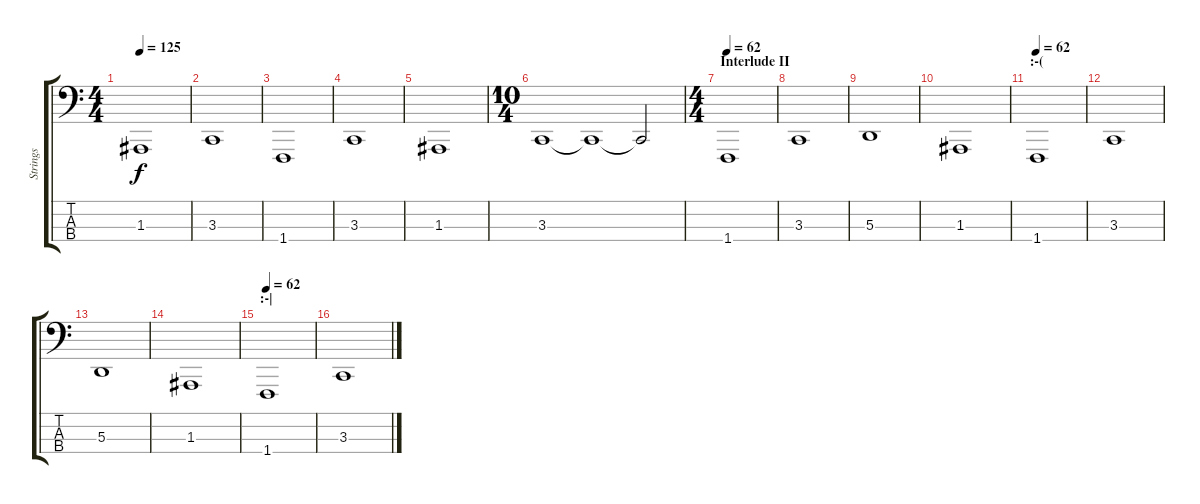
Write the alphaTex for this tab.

\track ("Strings" "Strings") {instrument stringensemble1}
\staff {score tabs}
\tuning (G2 D2 A1 E1) {hide}
\ts (4 4)
\tempo 125
\clef f4
\ks c
1.3.1{dy f} |
3.3.1 |
1.4.1 |
3.3.1 |
1.3.1 |
\ts (10 4)
3.3.1 3.3{t}.1 3.3{t}.2 |
\ts (4 4)
\section ("" "Interlude II")
\tempo 62
1.4.1 |
3.3.1 |
5.3.1 |
1.3.1 |
\section ("" ":-(")
\tempo 62
1.4.1 |
3.3.1 |
5.3.1 |
1.3.1 |
\section ("" ":-|")
\tempo 62
1.4.1 |
3.3.1
